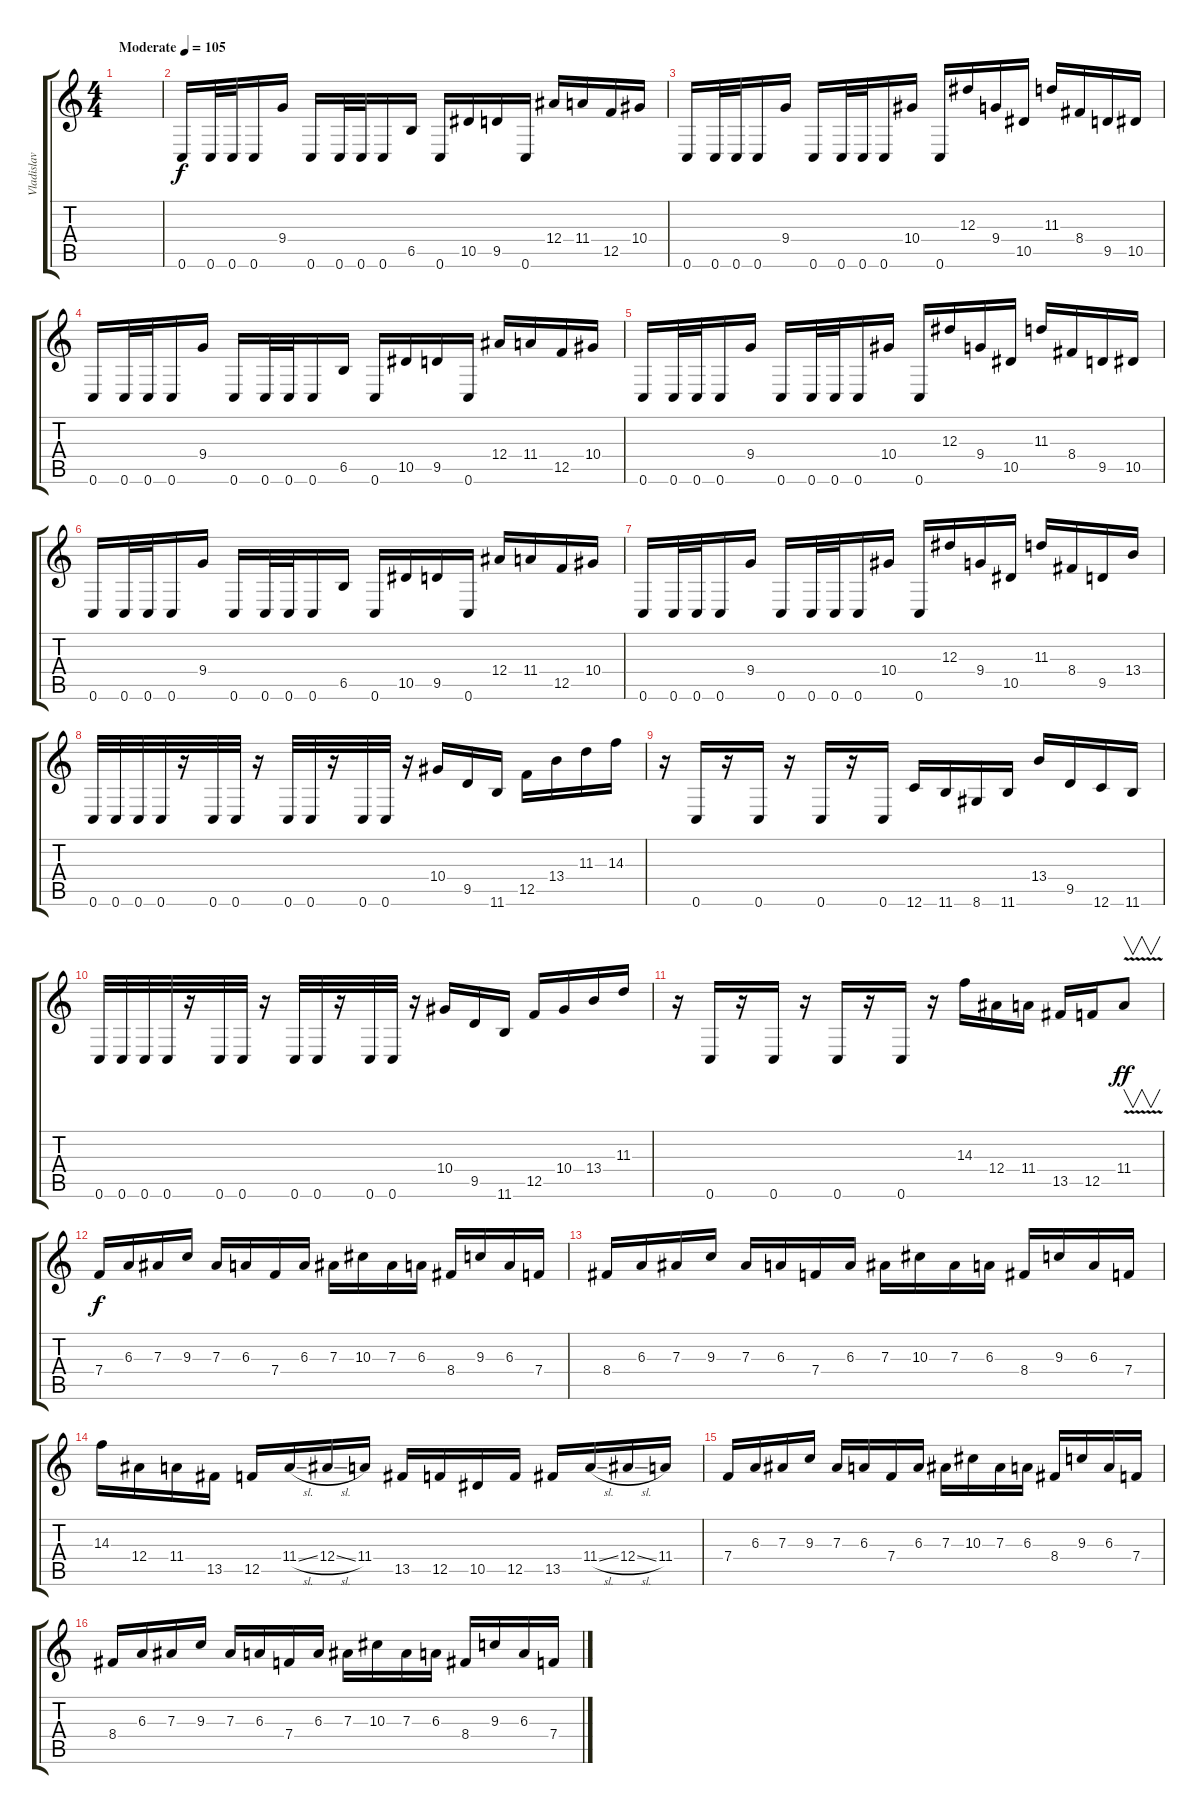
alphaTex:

\track ("Vladislav Nekrash" "Vladislav ") {instrument distortionguitar}
\staff {score tabs}
\tuning (C4 G3 Eb3 Bb2 F2 C2) {hide}
\ts (4 4)
\tempo (105 "Moderate")
\clef g2
\ks c
|
0.6.16 0.6.32 0.6.32 0.6.16 9.4.16 0.6.16 0.6.32 0.6.32 0.6.16 6.5.16 0.6.16 10.5.16 9.5.16 0.6.16 12.4.16 11.4.16 12.5.16 10.4.16 |
0.6.16 0.6.32 0.6.32 0.6.16 9.4.16 0.6.16 0.6.32 0.6.32 0.6.16 10.4.16 0.6.16 12.3.16 9.4.16 10.5.16 11.3.16 8.4.16 9.5.16 10.5.16 |
0.6.16 0.6.32 0.6.32 0.6.16 9.4.16 0.6.16 0.6.32 0.6.32 0.6.16 6.5.16 0.6.16 10.5.16 9.5.16 0.6.16 12.4.16 11.4.16 12.5.16 10.4.16 |
0.6.16 0.6.32 0.6.32 0.6.16 9.4.16 0.6.16 0.6.32 0.6.32 0.6.16 10.4.16 0.6.16 12.3.16 9.4.16 10.5.16 11.3.16 8.4.16 9.5.16 10.5.16 |
0.6.16 0.6.32 0.6.32 0.6.16 9.4.16 0.6.16 0.6.32 0.6.32 0.6.16 6.5.16 0.6.16 10.5.16 9.5.16 0.6.16 12.4.16 11.4.16 12.5.16 10.4.16 |
0.6.16 0.6.32 0.6.32 0.6.16 9.4.16 0.6.16 0.6.32 0.6.32 0.6.16 10.4.16 0.6.16 12.3.16 9.4.16 10.5.16 11.3.16 8.4.16 9.5.16 13.4.16 |
0.6.32 0.6.32 0.6.32 0.6.32 r.16 0.6.32 0.6.32 r.16 0.6.32 0.6.32 r.16 0.6.32 0.6.32 r.16 10.4.16 9.5.16 11.6.16 12.5.16 13.4.16 11.3.16 14.3.16 |
r.16 0.6.16 r.16 0.6.16 r.16 0.6.16 r.16 0.6.16 12.6.16 11.6.16 8.6.16 11.6.16 13.4.16 9.5.16 12.6.16 11.6.16 |
0.6.32{instrument distortionguitar} 0.6.32 0.6.32 0.6.32 r.16 0.6.32 0.6.32 r.16 0.6.32 0.6.32 r.16 0.6.32 0.6.32 r.16 10.4.16 9.5.16 11.6.16 12.5.16 10.4.16 13.4.16 11.3.16 |
r.16 0.6.16 r.16 0.6.16 r.16 0.6.16 r.16 0.6.16 r.16 14.3.16 12.4.16 11.4.16 13.5.16 12.5.16 11.4{v}.8{v dy ff instrument guitarharmonics} |
7.4.16{dy f instrument distortionguitar} 6.3.16 7.3.16 9.3.16 7.3.16 6.3.16 7.4.16 6.3.16 7.3.16 10.3.16 7.3.16 6.3.16 8.4.16 9.3.16 6.3.16 7.4.16 |
8.4.16 6.3.16 7.3.16 9.3.16 7.3.16 6.3.16 7.4.16 6.3.16 7.3.16 10.3.16 7.3.16 6.3.16 8.4.16 9.3.16 6.3.16 7.4.16 |
14.3.16 12.4.16 11.4.16 13.5.16 12.5.16 11.4{sl}.16 12.4{sl}.16 11.4.16 13.5.16 12.5.16 10.5.16 12.5.16 13.5.16 11.4{sl}.16 12.4{sl}.16 11.4.16 |
7.4.16 6.3.16 7.3.16 9.3.16 7.3.16 6.3.16 7.4.16 6.3.16 7.3.16 10.3.16 7.3.16 6.3.16 8.4.16 9.3.16 6.3.16 7.4.16 |
8.4.16 6.3.16 7.3.16 9.3.16 7.3.16 6.3.16 7.4.16 6.3.16 7.3.16 10.3.16 7.3.16 6.3.16 8.4.16 9.3.16 6.3.16 7.4.16
